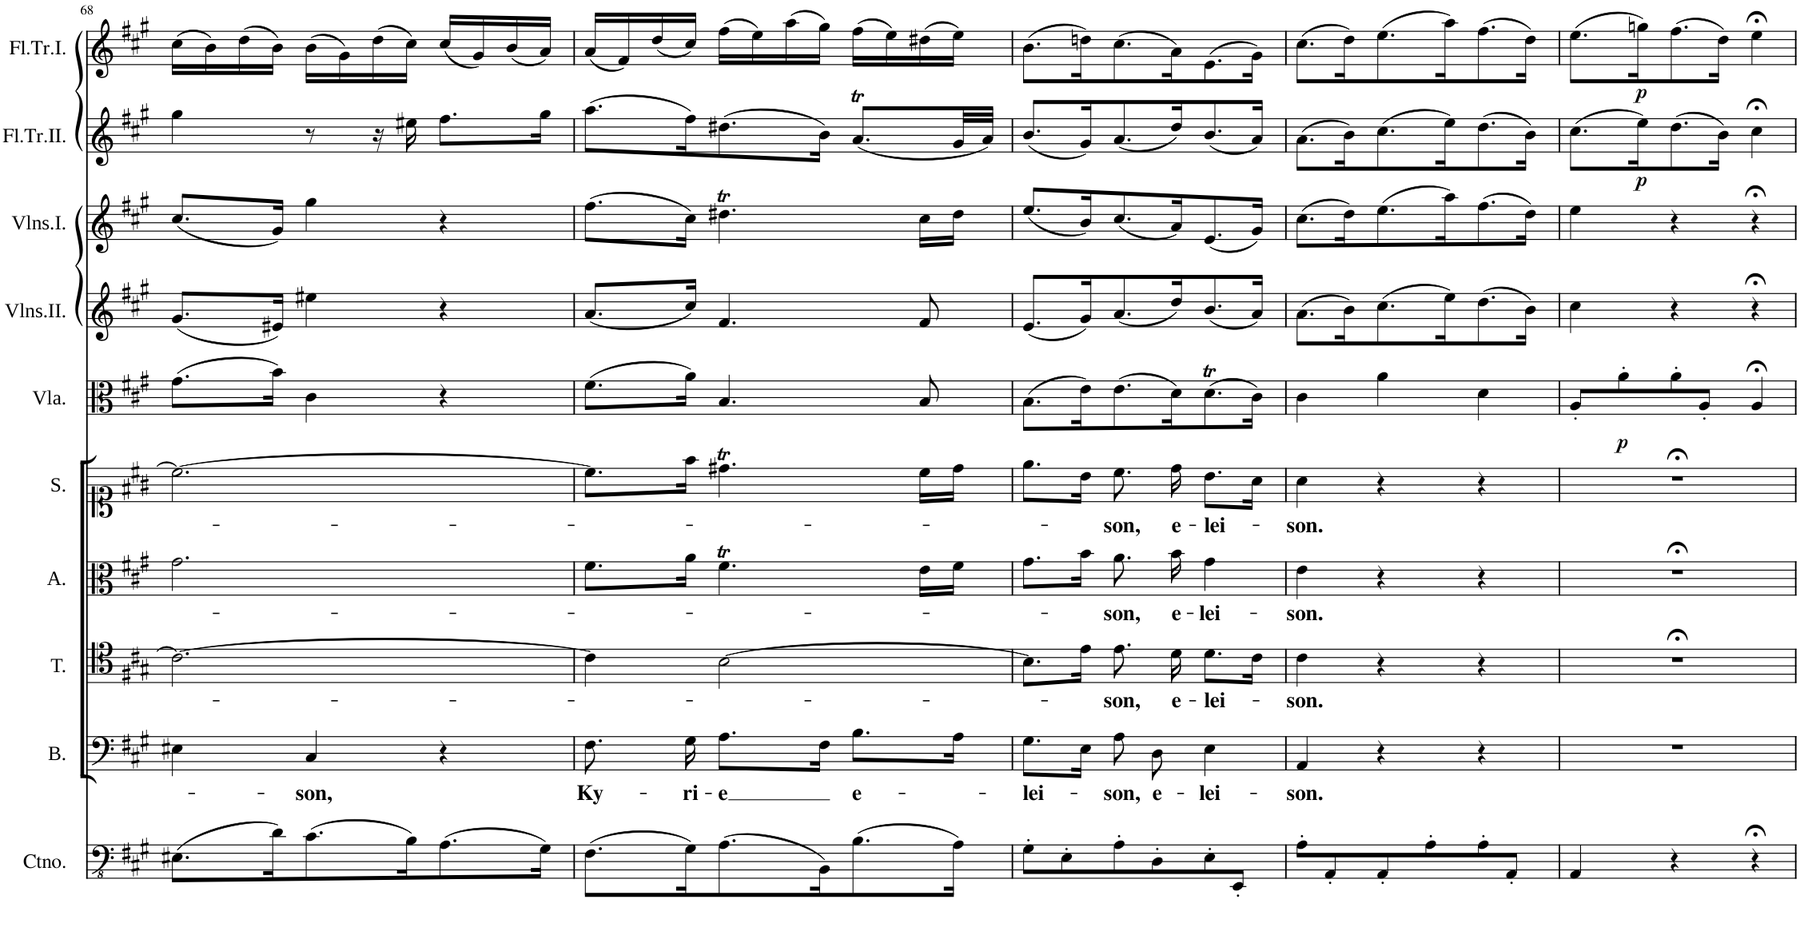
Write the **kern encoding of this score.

**kern	**kern	**text	**kern	**text	**kern	**text	**kern	**text	**kern	**dynam	**kern	**kern	**kern	**dynam	**kern	**dynam
*part10	*part9	*part9	*part8	*part8	*part7	*part7	*part6	*part6	*part5	*part5	*part4	*part3	*part2	*part2	*part1	*part1
*staff10	*staff9	*staff9	*staff8	*staff8	*staff7	*staff7	*staff6	*staff6	*staff5	*staff5	*staff4	*staff3	*staff2	*staff2	*staff1	*staff1
*I"Continuo.	*I"Basso.	*	*I"Tenore.	*	*I"Alto.	*	*I"Soprano.	*	*I"Viola	*	*I"Violino II.	*I"Violino I.	*I"Flauto Traverso II.	*	*I"Flauto Traverso I.	*
*I'Ctno.	*I'B.	*	*I'T.	*	*I'A.	*	*I'S.	*	*I'Vla.	*	*	*	*I'Fl.Tr.II.	*	*I'Fl.Tr.I.	*
!!LO:PB:g=z
*clefFv4	*clefF4	*	*clefC4	*	*clefC3	*	*clefC1	*	*clefC3	*	*clefG2	*clefG2	*clefG2	*	*clefG2	*
*k[f#c#g#]	*k[f#c#g#]	*	*k[f#c#g#]	*	*k[f#c#g#]	*	*k[f#c#g#]	*	*k[f#c#g#]	*	*k[f#c#g#]	*k[f#c#g#]	*k[f#c#g#]	*	*k[f#c#g#]	*
*M3/4	*M3/4	*	*M3/4	*	*M3/4	*	*M3/4	*	*M3/4	*	*M3/4	*M3/4	*M3/4	*	*M3/4	*
=68	=68	=68	=68	=68	=68	=68	=68	=68	=68	=68	=68	=68	=68	=68	=68	=68
(8.EE#X\L	4E#X\	.	2.c#\_	.	2.g#\	.	2.cc#\_	.	(8.g#\L	.	(8.g#/L	(8.cc#/L	4gg#\	.	(16cc#\LL	.
.	.	.	.	.	.	.	.	.	.	.	.	.	.	.	16b\)	.
.	.	.	.	.	.	.	.	.	.	.	.	.	.	.	(16dd\	.
16D\K)	.	.	.	.	.	.	.	.	16b\Jk)	.	16e#X/Jk)	16g#/Jk)	.	.	16b\JJ)	.
!	!	!LO:LY:b	!	!	!	!	!	!	!	!	!	!	!	!	!	!
(8.C#\	4C#/	-son,	.	.	.	.	.	.	4c#\	.	4ee#X\	4gg#\	8r	.	(16b\LL	.
.	.	.	.	.	.	.	.	.	.	.	.	.	.	.	16g#\)	.
.	.	.	.	.	.	.	.	.	.	.	.	.	16r	.	(16dd\	.
16BB\K)	.	.	.	.	.	.	.	.	.	.	.	.	16ee#X\	.	16cc#\JJ)	.
(8.AA\	4r	.	.	.	.	.	.	.	4r	.	4r	4r	8.ff#\L	.	(16cc#/LL	.
.	.	.	.	.	.	.	.	.	.	.	.	.	.	.	16g#/)	.
.	.	.	.	.	.	.	.	.	.	.	.	.	.	.	(16b/	.
16GG#\Jk)	.	.	.	.	.	.	.	.	.	.	.	.	16gg#\Jk	.	16a/JJ)	.
=69	=69	=69	=69	=69	=69	=69	=69	=69	=69	=69	=69	=69	=69	=69	=69	=69
!	!	!LO:LY:b	!	!	!	!	!	!	!	!	!	!	!	!	!	!
(8.FF#\L	8.F#\	Ky-	4c#\]	.	8.f#\L	.	8.cc#\L]	.	(8.f#\L	.	(8.a/L	(8.ff#\L	(8.aa\L	.	(16a/LL	.
.	.	.	.	.	.	.	.	.	.	.	.	.	.	.	16f#/)	.
.	.	.	.	.	.	.	.	.	.	.	.	.	.	.	(16dd/	.
!	!	!LO:LY:b	!	!	!	!	!	!	!	!	!	!	!	!	!	!
16GG#\K)	16G#\	-ri-	.	.	16a\Jk	.	16ff#\Jk	.	16a\Jk)	.	16cc#/Jk)	16cc#\Jk)	16ff#\K)	.	16cc#/JJ)	.
!	!	!LO:LY:b	!	!	!	!	!	!	!	!	!	!	!	!	!	!
(8.AA\	8.A\L	-e	[2B\	.	4.f#T\	.	4.dd#Xt\	.	4.B/	.	4.f#/	4.dd#Xt\	(8.dd#X\	.	(16ff#\LL	.
.	.	.	.	.	.	.	.	.	.	.	.	.	.	.	16ee\)	.
.	.	.	.	.	.	.	.	.	.	.	.	.	.	.	(16aa\	.
16BBB\K)	16F#\Jk	.	.	.	.	.	.	.	.	.	.	.	16b\Jk)	.	16gg#\JJ)	.
!	!	!LO:LY:b	!	!	!	!	!	!	!	!	!	!	!	!	!	!
(8.BB\	8.B\L	e-	.	.	.	.	.	.	.	.	.	.	(8.aT/L	.	(16ff#\LL	.
.	.	.	.	.	.	.	.	.	.	.	.	.	.	.	16ee\)	.
.	.	.	.	.	16e\LL	.	16cc#\LL	.	8B/	.	8f#/	16cc#\LL	.	.	(16dd#X\	.
16AA\Jk)	16A\Jk	.	.	.	16f#\JJ	.	16dd#\JJ	.	.	.	.	16dd#\JJ	32g#/LL	.	16ee\JJ)	.
.	.	.	.	.	.	.	.	.	.	.	.	.	32a/JJJ)	.	.	.
=70	=70	=70	=70	=70	=70	=70	=70	=70	=70	=70	=70	=70	=70	=70	=70	=70
!	!	!LO:LY:b	!	!	!	!	!	!	!	!	!	!	!	!	!	!
8GG#'\L	8.G#\L	-lei-	8.B\L]	.	8.g#\L	.	8.ee\L	.	(8.B\L	.	(8.e/L	(8.ee/L	(8.b/L	.	(8.b\L	.
8EE'\	.	.	.	.	.	.	.	.	.	.	.	.	.	.	.	.
.	16E\Jk	.	16e\Jk	.	16b\Jk	.	16b\Jk	.	16e\K)	.	16g#/K)	16b/K)	16g#/K)	.	16ddn\K)	.
!	!	!LO:LY:b	!	!LO:LY:b	!	!LO:LY:b	!	!LO:LY:b	!	!	!	!	!	!	!	!
8AA'\	8A\	-son,	8.e\	-son,	8.a\	-son,	8.cc#\	-son,	(8.e\	.	(8.a/	(8.cc#/	(8.a/	.	(8.cc#\	.
!	!	!LO:LY:b	!	!	!	!	!	!	!	!	!	!	!	!	!	!
8DD'\	8D\	e-	.	.	.	.	.	.	.	.	.	.	.	.	.	.
!	!	!	!	!LO:LY:b	!	!LO:LY:b	!	!LO:LY:b	!	!	!	!	!	!	!	!
.	.	.	16d\	-e-	16b\	-e-	16dd\	e-	16d\K)	.	16dd/K)	16a/K)	16dd/K)	.	16a\K)	.
!	!	!LO:LY:b	!	!LO:LY:b	!	!LO:LY:b	!	!LO:LY:b	!	!	!	!	!	!	!	!
8EE'\	4E\	-lei-	8.d\L	-lei-	4g#\	-lei-	8.b\L	-lei-	(8.dT\	.	(8.b/	(8.e/	(8.b/	.	(8.e\	.
8EEE'/J	.	.	.	.	.	.	.	.	.	.	.	.	.	.	.	.
.	.	.	16c#\Jk	.	.	.	16a\Jk	.	16c#\Jk)	.	16a/Jk)	16g#/Jk)	16a/Jk)	.	16g#\Jk)	.
=71	=71	=71	=71	=71	=71	=71	=71	=71	=71	=71	=71	=71	=71	=71	=71	=71
!	!	!LO:LY:b	!	!LO:LY:b	!	!LO:LY:b	!	!LO:LY:b	!	!	!	!	!	!	!	!
8AA'\L	4AA/	-son.	4c#\	-son.	4e\	-son.	4a\	-son.	4c#\	.	(8.a\L	(8.cc#\L	(8.a\L	.	(8.cc#\L	.
8AAA'/	.	.	.	.	.	.	.	.	.	.	.	.	.	.	.	.
.	.	.	.	.	.	.	.	.	.	.	16b\K)	16dd\K)	16b\K)	.	16dd\K)	.
8AAA'/	4r	.	4r	.	4r	.	4r	.	4a\	.	(8.cc#\	(8.ee\	(8.cc#\	.	(8.ee\	.
8AA'\	.	.	.	.	.	.	.	.	.	.	.	.	.	.	.	.
.	.	.	.	.	.	.	.	.	.	.	16ee\K)	16aa\K)	16ee\K)	.	16aa\K)	.
8AA'\	4r	.	4r	.	4r	.	4r	.	4d\	.	(8.dd\	(8.ff#\	(8.dd\	.	(8.ff#\	.
8AAA'/J	.	.	.	.	.	.	.	.	.	.	.	.	.	.	.	.
.	.	.	.	.	.	.	.	.	.	.	16b\Jk)	16dd\Jk)	16b\Jk)	.	16dd\Jk)	.
=72	=72	=72	=72	=72	=72	=72	=72	=72	=72	=72	=72	=72	=72	=72	=72	=72
4AAA/	2.r	.	2.r;<	.	2.r;<	.	2.r;<	.	8A'/L	.	4cc#\	4ee\	(8.cc#\L	.	(8.ee\L	.
!	!	!	!	!	!	!	!	!	!	!LO:DY:b	!	!	!	!	!	!
.	.	.	.	.	.	.	.	.	8a'\	p	.	.	.	.	.	.
!	!	!	!	!	!	!	!	!	!	!	!	!	!	!LO:DY:b	!	!LO:DY:b
.	.	.	.	.	.	.	.	.	.	.	.	.	16ee\K)	p	16ggn\K)	p
4r	.	.	.	.	.	.	.	.	8a'\	.	4r	4r	(8.dd\	.	(8.ff#\	.
.	.	.	.	.	.	.	.	.	8A'/J	.	.	.	.	.	.	.
.	.	.	.	.	.	.	.	.	.	.	.	.	16b\Jk)	.	16dd\Jk)	.
4r;<	.	.	.	.	.	.	.	.	4A;</	.	4r;<	4r;<	4cc#;<\	.	4ee;<\	.
=	=	=	=	=	=	=	=	=	=	=	=	=	=	=	=	=
*-	*-	*-	*-	*-	*-	*-	*-	*-	*-	*-	*-	*-	*-	*-	*-	*-
